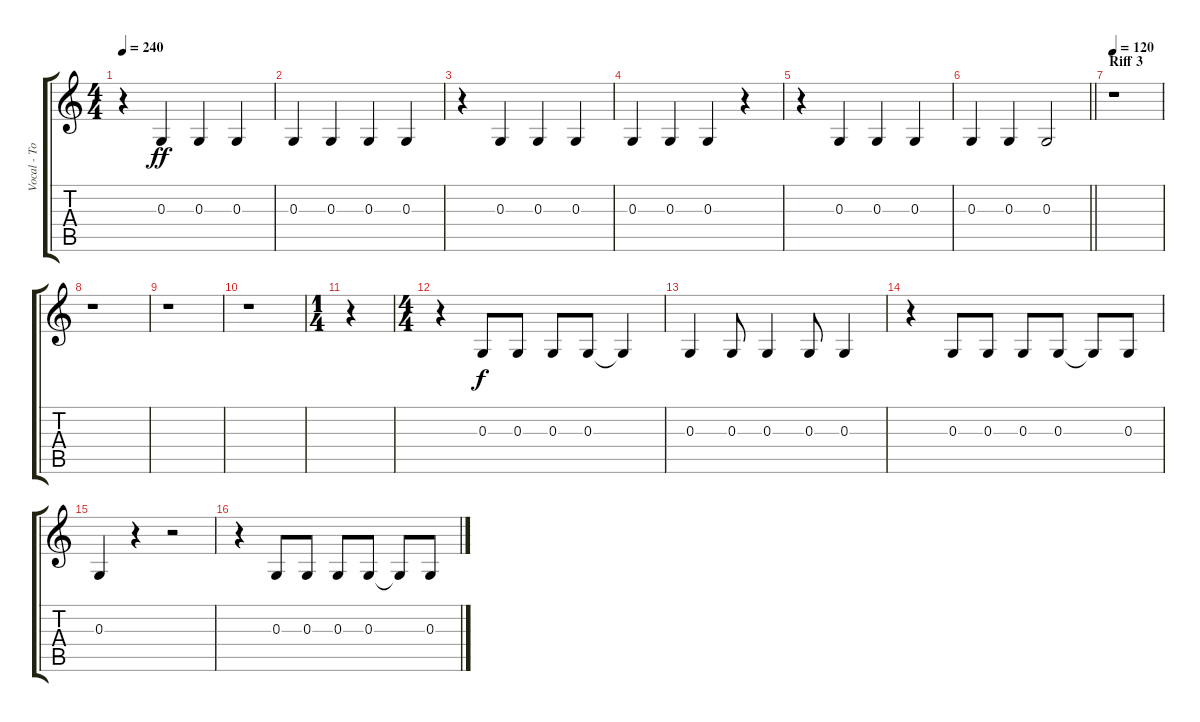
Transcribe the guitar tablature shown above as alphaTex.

\track ("Vocal - Tony Martinez" "Vocal - To") {instrument gunshot}
\staff {score tabs}
\tuning (E4 B3 G3 D3 A2 E2) {hide}
\ts (4 4)
\tempo 240
\clef g2
\ks c
r.4{dy ff} 0.3.4 0.3.4 0.3.4 |
0.3.4 0.3.4 0.3.4 0.3.4 |
r.4 0.3.4 0.3.4 0.3.4 |
0.3.4 0.3.4 0.3.4 r.4 |
r.4 0.3.4 0.3.4 0.3.4 |
\barLineRight lightlight
0.3.4 0.3.4 0.3.2 |
\section ("" "Riff 3")
\tempo 120
r.1 |
r.1 |
r.1 |
r.1 |
\ts (1 4)
r.4 |
\ts (4 4)
r.4 0.3.8{dy f} 0.3.8 0.3.8 0.3.8 0.3{t}.4 |
0.3.4 0.3.8 0.3.4 0.3.8 0.3.4 |
r.4 0.3.8 0.3.8 0.3.8 0.3.8 0.3{t}.8 0.3.8 |
0.3.4 r.4 r.2 |
r.4 0.3.8 0.3.8 0.3.8 0.3.8 0.3{t}.8 0.3.8
